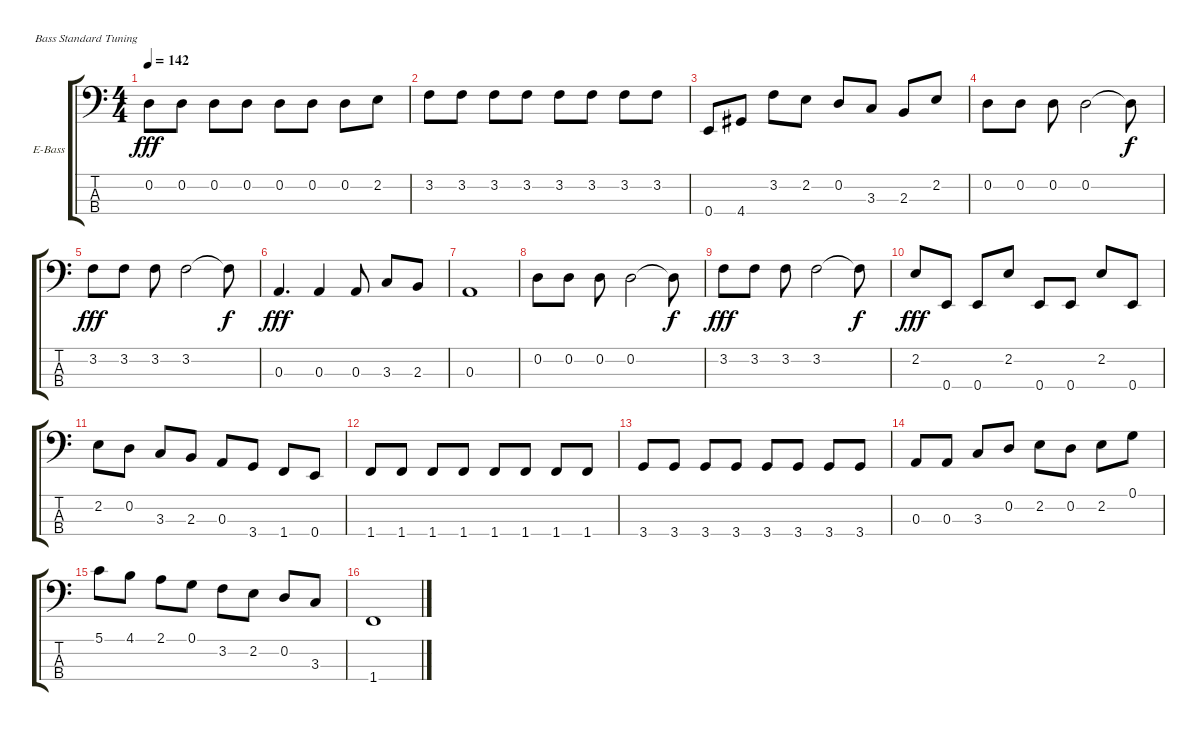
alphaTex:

\bracketExtendMode groupsimilarinstruments
\firstSystemTrackNameOrientation horizontal
\otherSystemsTrackNameOrientation horizontal
\track ("Виталий Дубинин" "E-Bass") {instrument electricbassfinger}
\staff {score tabs}
\tuning (G2 D2 A1 E1)
\ts (4 4)
\tempo 142
\clef f4
\ks c
0.2.8{dy fff} 0.2.8 0.2.8 0.2.8 0.2.8 0.2.8 0.2.8 2.2.8 |
3.2.8 3.2.8 3.2.8 3.2.8 3.2.8 3.2.8 3.2.8 3.2.8 |
0.4.8 4.4.8 3.2.8 2.2.8 0.2.8 3.3.8 2.3.8 2.2.8 |
0.2.8 0.2.8 0.2.8 0.2.2 0.2{t}.8{dy f} |
3.2.8{dy fff} 3.2.8 3.2.8 3.2.2 3.2{t}.8{dy f} |
0.3.4{d dy fff} 0.3.4 0.3.8 3.3.8 2.3.8 |
0.3.1 |
0.2.8 0.2.8 0.2.8 0.2.2 0.2{t}.8{dy f} |
3.2.8{dy fff} 3.2.8 3.2.8 3.2.2 3.2{t}.8{dy f} |
2.2.8{dy fff} 0.4.8 0.4.8 2.2.8 0.4.8 0.4.8 2.2.8 0.4.8 |
2.2.8 0.2.8 3.3.8 2.3.8 0.3.8 3.4.8 1.4.8 0.4.8 |
1.4.8 1.4.8 1.4.8 1.4.8 1.4.8 1.4.8 1.4.8 1.4.8 |
3.4.8 3.4.8 3.4.8 3.4.8 3.4.8 3.4.8 3.4.8 3.4.8 |
0.3.8 0.3.8 3.3.8 0.2.8 2.2.8 0.2.8 2.2.8 0.1.8 |
5.1.8 4.1.8 2.1.8 0.1.8 3.2.8 2.2.8 0.2.8 3.3.8 |
1.4.1
